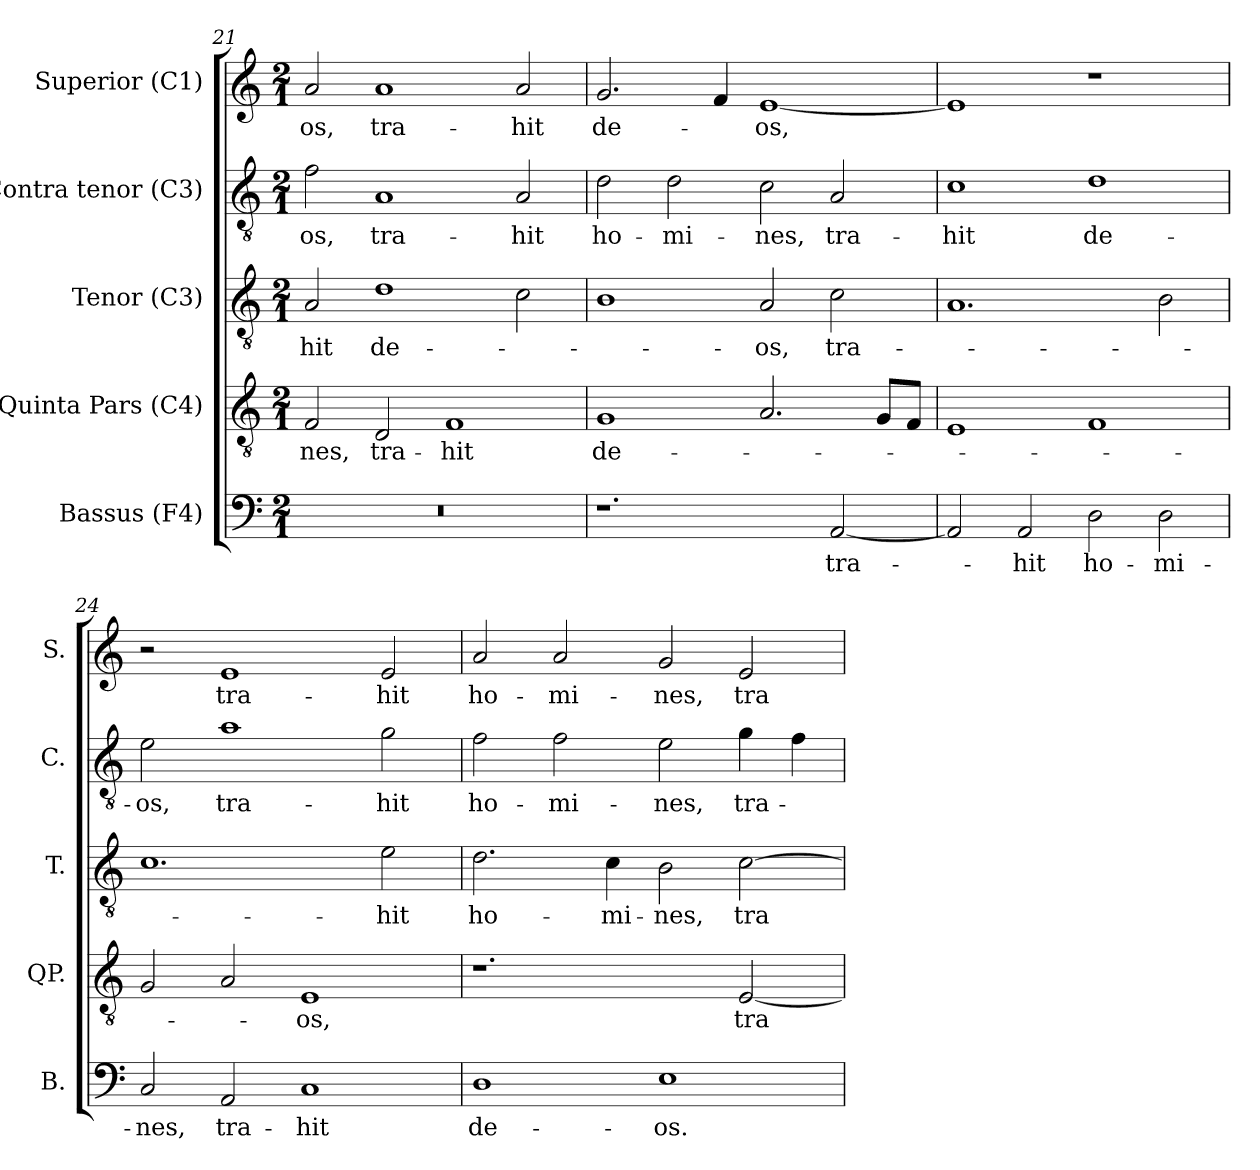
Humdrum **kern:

**kern	**text	**kern	**text	**kern	**text	**kern	**text	**kern	**text
*part5	*part5	*part4	*part4	*part3	*part3	*part2	*part2	*part1	*part1
*staff5	*staff5	*staff4	*staff4	*staff3	*staff3	*staff2	*staff2	*staff1	*staff1
*I"Bassus (F4)	*	*I"Quinta Pars (C4)	*	*I"Tenor (C3)	*	*I"Contra tenor (C3)	*	*I"Superior (C1)	*
*I'B.	*	*I'QP.	*	*I'T.	*	*I'C.	*	*I'S.	*
!!LO:LB:g=z
*clefF4	*	*clefGv2	*	*clefGv2	*	*clefGv2	*	*clefG2	*
*	*	*	*	*ITrd7c12	*	*ITrd7c12	*	*	*
*k[]	*	*k[]	*	*k[]	*	*k[]	*	*k[]	*
*C:	*	*C:	*	*C:	*	*C:	*	*C:	*
*M2/1	*	*M2/1	*	*M2/1	*	*M2/1	*	*M2/1	*
=21	=21	=21	=21	=21	=21	=21	=21	=21	=21
!LO:N:vis=1	!	!	!	!	!	!	!	!	!
!	!	!	!LO:LY:b:color=#000000	!	!	!	!	!	!
!	!	!	!	!	!LO:LY:b:color=#000000	!	!	!	!
!	!	!	!	!	!	!	!LO:LY:b:color=#000000	!	!
!	!	!	!	!	!	!	!	!	!LO:LY:b:color=#000000
0r	.	2Fi/	-nes,	2AAi/	-hit	2Fi\	-os,	2ai/	-os,
!	!	!	!LO:LY:b:color=#000000	!	!	!	!	!	!
!	!	!	!	!	!LO:LY:b:color=#000000	!	!	!	!
!	!	!	!	!	!	!	!LO:LY:b:color=#000000	!	!
!	!	!	!	!	!	!	!	!	!LO:LY:b:color=#000000
.	.	2Di/	tra-	1Di	de-	1AAi	tra-	1ai	tra-
!	!	!	!LO:LY:b:color=#000000	!	!	!	!	!	!
.	.	1Fi	-hit	.	.	.	.	.	.
!	!	!	!	!	!	!	!LO:LY:b:color=#000000	!	!
!	!	!	!	!	!	!	!	!	!LO:LY:b:color=#000000
.	.	.	.	2Ci\	.	2AAi/	-hit	2ai/	-hit
=22	=22	=22	=22	=22	=22	=22	=22	=22	=22
!	!	!	!LO:LY:b:color=#000000	!	!	!	!	!	!
!	!	!	!	!	!	!	!LO:LY:b:color=#000000	!	!
!	!	!	!	!	!	!	!	!	!LO:LY:b:color=#000000
1.r	.	1Gi	de-	1BBi	.	2Di\	ho-	2.gi/	de-
!	!	!	!	!	!	!	!LO:LY:b:color=#000000	!	!
.	.	.	.	.	.	2Di\	-mi-	.	.
.	.	.	.	.	.	.	.	4fi/	.
!	!	!	!	!	!LO:LY:b:color=#000000	!	!	!	!
!	!	!	!	!	!	!	!LO:LY:b:color=#000000	!	!
!	!	!	!	!	!	!	!	!	!LO:LY:b:color=#000000
.	.	2.Ai/	.	2AAi/	-os,	2Ci\	-nes,	[1ei	-os,
!	!LO:LY:b:color=#000000	!	!	!	!	!	!	!	!
!	!	!	!	!	!LO:LY:b:color=#000000	!	!	!	!
!	!	!	!	!	!	!	!LO:LY:b:color=#000000	!	!
[2AAi/	tra-	.	.	2Ci\	tra-	2AAi/	tra-	.	.
.	.	8Gi/L	.	.	.	.	.	.	.
.	.	8Fi/J	.	.	.	.	.	.	.
=23	=23	=23	=23	=23	=23	=23	=23	=23	=23
!	!	!	!	!	!	!	!LO:LY:b:color=#000000	!	!
2AAi/]	.	1Ei	.	1.AAi	.	1Ci	-hit	1ei]	.
!	!LO:LY:b:color=#000000	!	!	!	!	!	!	!	!
2AAi/	-hit	.	.	.	.	.	.	.	.
!	!LO:LY:b:color=#000000	!	!	!	!	!	!	!	!
!	!	!	!	!	!	!	!LO:LY:b:color=#000000	!	!
2Di\	ho-	1Fi	.	.	.	1Di	de-	1r	.
!	!LO:LY:b:color=#000000	!	!	!	!	!	!	!	!
2Di\	-mi-	.	.	2BBi\	.	.	.	.	.
=24	=24	=24	=24	=24	=24	=24	=24	=24	=24
!	!LO:LY:b:color=#000000	!	!	!	!	!	!	!	!
!	!	!	!	!	!	!	!LO:LY:b:color=#000000	!	!
2Ci/	-nes,	2Gi/	.	1.Ci	.	2Ei\	-os,	2r	.
!	!LO:LY:b:color=#000000	!	!	!	!	!	!	!	!
!	!	!	!	!	!	!	!LO:LY:b:color=#000000	!	!
!	!	!	!	!	!	!	!	!	!LO:LY:b:color=#000000
2AAi/	tra-	2Ai/	.	.	.	1Ai	tra-	1ei	tra-
!	!LO:LY:b:color=#000000	!	!	!	!	!	!	!	!
!	!	!	!LO:LY:b:color=#000000	!	!	!	!	!	!
1Ci	-hit	1Ei	-os,	.	.	.	.	.	.
!	!	!	!	!	!LO:LY:b:color=#000000	!	!	!	!
!	!	!	!	!	!	!	!LO:LY:b:color=#000000	!	!
!	!	!	!	!	!	!	!	!	!LO:LY:b:color=#000000
.	.	.	.	2Ei\	-hit	2Gi\	-hit	2ei/	-hit
=25	=25	=25	=25	=25	=25	=25	=25	=25	=25
!	!LO:LY:b:color=#000000	!	!	!	!	!	!	!	!
!	!	!	!	!	!LO:LY:b:color=#000000	!	!	!	!
!	!	!	!	!	!	!	!LO:LY:b:color=#000000	!	!
!	!	!	!	!	!	!	!	!	!LO:LY:b:color=#000000
1Di	de-	1.r	.	2.Di\	ho-	2Fi\	ho-	2ai/	ho-
!	!	!	!	!	!	!	!LO:LY:b:color=#000000	!	!
!	!	!	!	!	!	!	!	!	!LO:LY:b:color=#000000
.	.	.	.	.	.	2Fi\	-mi-	2ai/	-mi-
!	!	!	!	!	!LO:LY:b:color=#000000	!	!	!	!
.	.	.	.	4Ci\	-mi-	.	.	.	.
!	!LO:LY:b:color=#000000	!	!	!	!	!	!	!	!
!	!	!	!	!	!LO:LY:b:color=#000000	!	!	!	!
!	!	!	!	!	!	!	!LO:LY:b:color=#000000	!	!
!	!	!	!	!	!	!	!	!	!LO:LY:b:color=#000000
1Ei	-os.	.	.	2BBi\	-nes,	2Ei\	-nes,	2gi/	-nes,
!	!	!	!LO:LY:b:color=#000000	!	!	!	!	!	!
!	!	!	!	!	!LO:LY:b:color=#000000	!	!	!	!
!	!	!	!	!	!	!	!LO:LY:b:color=#000000	!	!
!	!	!	!	!	!	!	!	!	!LO:LY:b:color=#000000
.	.	[2Ei/	tra-	[2Ci\	tra-	4Gi\	tra-	2ei/	tra-
.	.	.	.	.	.	4Fi\	.	.	.
=	=	=	=	=	=	=	=	=	=
*-	*-	*-	*-	*-	*-	*-	*-	*-	*-
